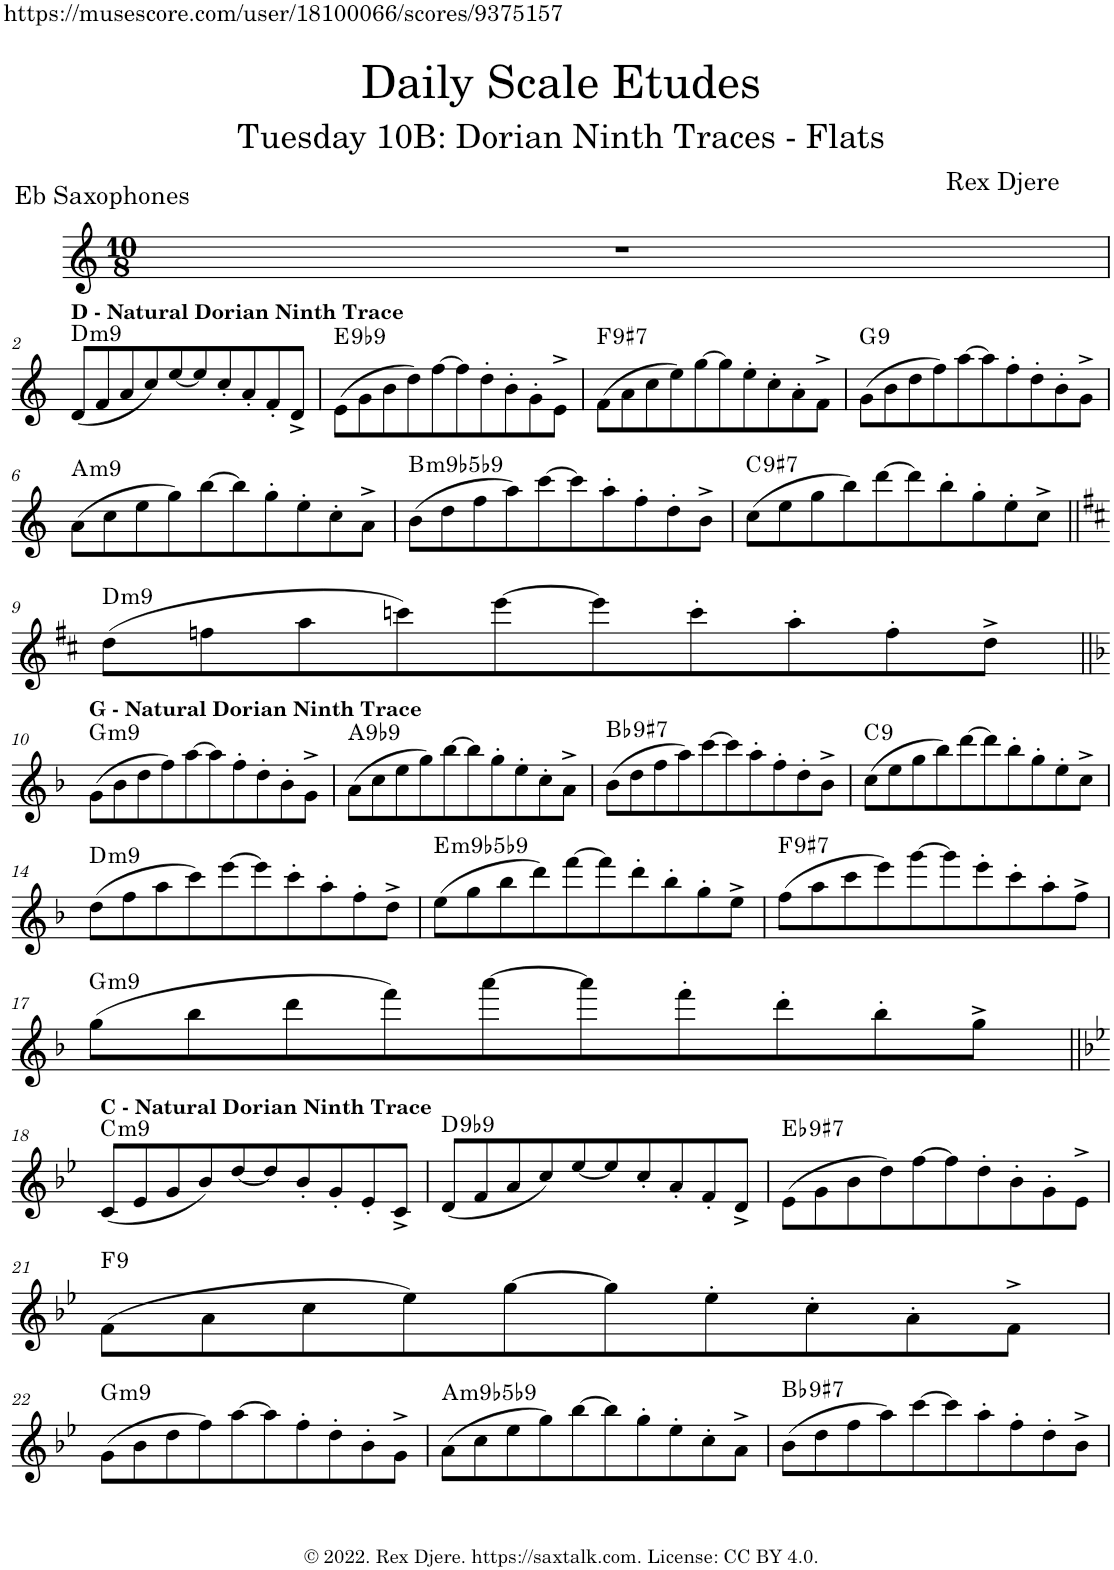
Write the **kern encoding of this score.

**kern	**harte
*part1	*part1
*staff1	*
*I"Alto Saxophone	*
*I'A. Sax.	*
*clefG2	*
*Trd5c9	*
*k[]	*
*M10/8	*
=1	=1
4%5r	.
!!LO:LB:g=z
=2	=2
!LO:TX:a:B:t=D - Natural Dorian Ninth Trace	!LO:H:kt=m9
(8d/L	D:min9
8f/	.
8a/	.
8cc/)	.
[8ee/	.
8ee/]	.
8cc'/	.
8a'/	.
8f'/	.
8d^/J	.
=3	=3
!	!LO:H:kt=9
(8e\L	E:9(b9)
8g\	.
8b\	.
8dd\)	.
[8ff\	.
8ff\]	.
8dd'\	.
8b'\	.
8g'\	.
8e^\J	.
=4	=4
!	!LO:H:kt=9
(8f\L	F:9(#7)
8a\	.
8cc\	.
8ee\)	.
[8gg\	.
8gg\]	.
8ee'\	.
8cc'\	.
8a'\	.
8f^\J	.
=5	=5
!	!LO:H:kt=9
(8g\L	G:9
8b\	.
8dd\	.
8ff\)	.
[8aa\	.
8aa\]	.
8ff'\	.
8dd'\	.
8b'\	.
8g^\J	.
!!LO:LB:g=z
=6	=6
!	!LO:H:kt=m9
(8a\L	A:min9
8cc\	.
8ee\	.
8gg\)	.
[8bb\	.
8bb\]	.
8gg'\	.
8ee'\	.
8cc'\	.
8a^\J	.
=7	=7
!	!LO:H:kt=m9
(8b\L	B:(b3,b5,b7,9,b9)
8dd\	.
8ff\	.
8aa\)	.
[8ccc\	.
8ccc\]	.
8aa'\	.
8ff'\	.
8dd'\	.
8b^\J	.
=8	=8
!	!LO:H:kt=9
(8cc\L	C:9(#7)
8ee\	.
8gg\	.
8bb\)	.
[8ddd\	.
8ddd\]	.
8bb'\	.
8gg'\	.
8ee'\	.
8cc^\J	.
!!LO:LB:g=z
=9||	=9||
*k[f#c#]	*
!	!LO:H:kt=m9
(8dd\L	D:min9
8ffn\	.
8aa\	.
8cccn\)	.
[8eee\	.
8eee\]	.
8ccc'\	.
8aa'\	.
8ff'\	.
8dd^\J	.
!!LO:LB:g=z
=10||	=10||
*k[b-]	*
!LO:TX:a:B:t=G - Natural Dorian Ninth Trace	!LO:H:kt=m9
(8g\L	G:min9
8b-\	.
8dd\	.
8ff\)	.
[8aa\	.
8aa\]	.
8ff'\	.
8dd'\	.
8b-'\	.
8g^\J	.
=11	=11
!	!LO:H:kt=9
(8a\L	A:9(b9)
8cc\	.
8ee\	.
8gg\)	.
[8bb-\	.
8bb-\]	.
8gg'\	.
8ee'\	.
8cc'\	.
8a^\J	.
=12	=12
!	!LO:H:kt=9
(8b-\L	Bb:9(#7)
8dd\	.
8ff\	.
8aa\)	.
[8ccc\	.
8ccc\]	.
8aa'\	.
8ff'\	.
8dd'\	.
8b-^\J	.
=13	=13
!	!LO:H:kt=9
(8cc\L	C:9
8ee\	.
8gg\	.
8bb-\)	.
[8ddd\	.
8ddd\]	.
8bb-'\	.
8gg'\	.
8ee'\	.
8cc^\J	.
!!LO:LB:g=z
=14	=14
!	!LO:H:kt=m9
(8dd\L	D:min9
8ff\	.
8aa\	.
8ccc\)	.
[8eee\	.
8eee\]	.
8ccc'\	.
8aa'\	.
8ff'\	.
8dd^\J	.
=15	=15
!	!LO:H:kt=m9
(8ee\L	E:(b3,b5,b7,9,b9)
8gg\	.
8bb-\	.
8ddd\)	.
[8fff\	.
8fff\]	.
8ddd'\	.
8bb-'\	.
8gg'\	.
8ee^\J	.
=16	=16
!	!LO:H:kt=9
(8ff\L	F:9(#7)
8aa\	.
8ccc\	.
8eee\)	.
[8ggg\	.
8ggg\]	.
8eee'\	.
8ccc'\	.
8aa'\	.
8ff^\J	.
!!LO:LB:g=z
=17	=17
!	!LO:H:kt=m9
(8gg\L	G:min9
8bb-\	.
8ddd\	.
8fff\)	.
[8aaa\	.
8aaa\]	.
8fff'\	.
8ddd'\	.
8bb-'\	.
8gg^\J	.
!!LO:LB:g=z
=18||	=18||
*k[b-e-]	*
!LO:TX:a:B:t=C - Natural Dorian Ninth Trace	!LO:H:kt=m9
(8c/L	C:min9
8e-/	.
8g/	.
8b-/)	.
[8dd/	.
8dd/]	.
8b-'/	.
8g'/	.
8e-'/	.
8c^/J	.
=19	=19
!	!LO:H:kt=9
(8d/L	D:9(b9)
8f/	.
8a/	.
8cc/)	.
[8ee-/	.
8ee-/]	.
8cc'/	.
8a'/	.
8f'/	.
8d^/J	.
=20	=20
!	!LO:H:kt=9
(8e-\L	Eb:9(#7)
8g\	.
8b-\	.
8dd\)	.
[8ff\	.
8ff\]	.
8dd'\	.
8b-'\	.
8g'\	.
8e-^\J	.
!!LO:LB:g=z
=21	=21
!	!LO:H:kt=9
(8f\L	F:9
8a\	.
8cc\	.
8ee-\)	.
[8gg\	.
8gg\]	.
8ee-'\	.
8cc'\	.
8a'\	.
8f^\J	.
!!LO:LB:g=z
=22	=22
!	!LO:H:kt=m9
(8g\L	G:min9
8b-\	.
8dd\	.
8ff\)	.
[8aa\	.
8aa\]	.
8ff'\	.
8dd'\	.
8b-'\	.
8g^\J	.
=23	=23
!	!LO:H:kt=m9
(8a\L	A:(b3,b5,b7,9,b9)
8cc\	.
8ee-\	.
8gg\)	.
[8bb-\	.
8bb-\]	.
8gg'\	.
8ee-'\	.
8cc'\	.
8a^\J	.
=24	=24
!	!LO:H:kt=9
(8b-\L	Bb:9(#7)
8dd\	.
8ff\	.
8aa\)	.
[8ccc\	.
8ccc\]	.
8aa'\	.
8ff'\	.
8dd'\	.
8b-^\J	.
=	=
*-	*-
